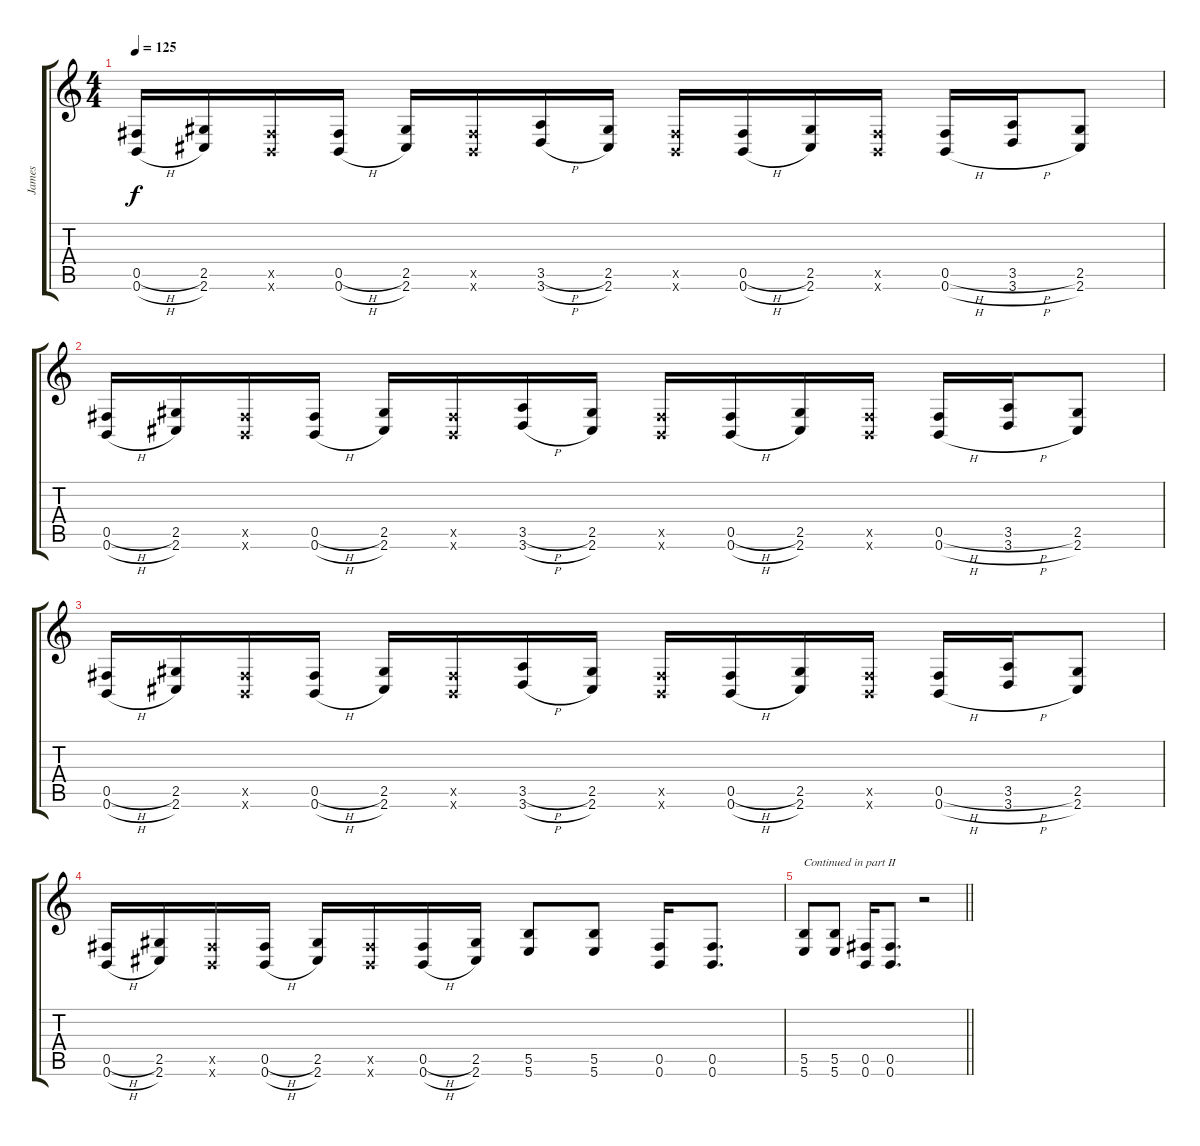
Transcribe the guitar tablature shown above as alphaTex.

\track ("James " "James ") {instrument distortionguitar}
\staff {score tabs}
\tuning (Db4 Ab3 E3 B2 Gb2 B1) {hide}
\ts (4 4)
\tempo 125
\clef g2
\ks c
(0.5{h} 0.6{h}).16{dy f} (2.5 2.6).16 (0.5{x} 0.6{x}).16 (0.5{h} 0.6{h}).16 (2.5 2.6).16 (0.5{x} 0.6{x}).16 (3.5{h} 3.6{h}).16 (2.5 2.6).16 (0.5{x} 0.6{x}).16 (0.5{h} 0.6{h}).16 (2.5 2.6).16 (0.5{x} 0.6{x}).16 (0.5{h} 0.6{h}).16 (3.5{h} 3.6{h}).16 (2.5 2.6).8 |
(0.5{h} 0.6{h}).16 (2.5 2.6).16 (0.5{x} 0.6{x}).16 (0.5{h} 0.6{h}).16 (2.5 2.6).16 (0.5{x} 0.6{x}).16 (3.5{h} 3.6{h}).16 (2.5 2.6).16 (0.5{x} 0.6{x}).16 (0.5{h} 0.6{h}).16 (2.5 2.6).16 (0.5{x} 0.6{x}).16 (0.5{h} 0.6{h}).16 (3.5{h} 3.6{h}).16 (2.5 2.6).8 |
(0.5{h} 0.6{h}).16 (2.5 2.6).16 (0.5{x} 0.6{x}).16 (0.5{h} 0.6{h}).16 (2.5 2.6).16 (0.5{x} 0.6{x}).16 (3.5{h} 3.6{h}).16 (2.5 2.6).16 (0.5{x} 0.6{x}).16 (0.5{h} 0.6{h}).16 (2.5 2.6).16 (0.5{x} 0.6{x}).16 (0.5{h} 0.6{h}).16 (3.5{h} 3.6{h}).16 (2.5 2.6).8 |
(0.5{h} 0.6{h}).16 (2.5 2.6).16 (0.5{x} 0.6{x}).16 (0.5{h} 0.6{h}).16 (2.5 2.6).16 (0.5{x} 0.6{x}).16 (0.5{h} 0.6{h}).16 (2.5 2.6).16 (5.5 5.6).8 (5.5 5.6).8 (0.5 0.6).16 (0.5 0.6).8{d} |
\barLineRight lightlight
(5.5 5.6).8{txt "Continued in part II"} (5.5 5.6).8 (0.5 0.6).16 (0.5 0.6).8{d} r.2
